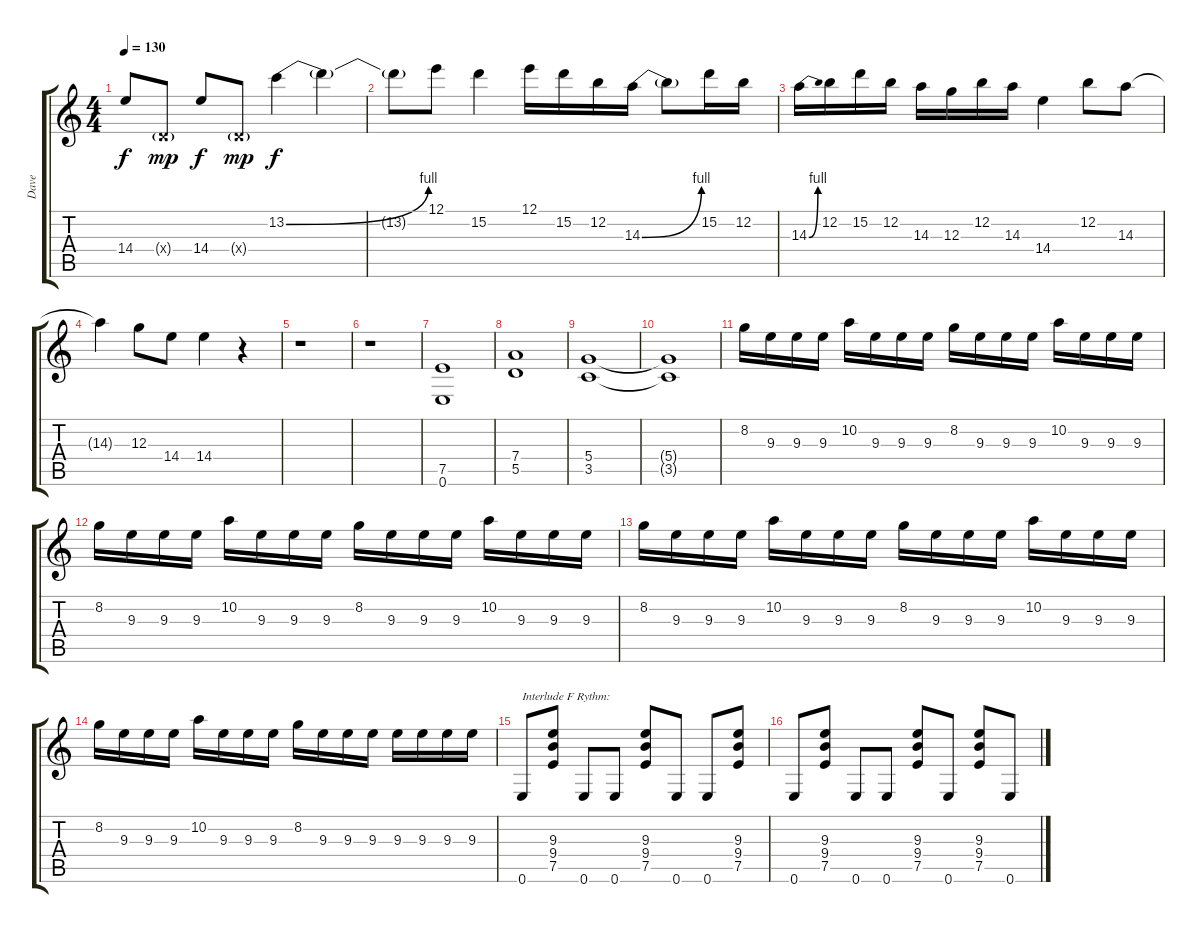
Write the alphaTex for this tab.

\track ("Dave" "Dave") {instrument distortionguitar}
\staff {score tabs}
\tuning (E4 B3 G3 D3 A2 E2) {hide}
\ts (4 4)
\tempo 130
\clef g2
\ks c
14.4{t}.8{dy f} 0.4{g x}.8{dy mp} 14.4.8{dy f} 0.4{g x}.8{dy mp} 13.2{be (bend 0 0 60 4)}.4{dy f} 13.2{t}.4 |
13.2{t}.8 12.1.8 15.2.4 12.1.16 15.2.16 12.2.16 14.3{be (bend 0 0 60 4)}.16 14.3{t}.8 15.2.16 12.2.16 |
14.3{be (bend 0 0 60 4)}.16 12.2.16 15.2.16 12.2.16 14.3.16 12.3.16 12.2.16 14.3.16 14.4.4 12.2.8 14.3.8 |
14.3{t}.4 12.3.8 14.4.8 14.4.4 r.4 |
r.1 |
r.1 |
(7.5 0.6).1 |
(7.4 5.5).1 |
(5.4 3.5).1 |
(5.4{t} 3.5{t}).1 |
8.2.16 9.3.16 9.3.16 9.3.16 10.2.16 9.3.16 9.3.16 9.3.16 8.2.16 9.3.16 9.3.16 9.3.16 10.2.16 9.3.16 9.3.16 9.3.16 |
8.2.16 9.3.16 9.3.16 9.3.16 10.2.16 9.3.16 9.3.16 9.3.16 8.2.16 9.3.16 9.3.16 9.3.16 10.2.16 9.3.16 9.3.16 9.3.16 |
8.2.16 9.3.16 9.3.16 9.3.16 10.2.16 9.3.16 9.3.16 9.3.16 8.2.16 9.3.16 9.3.16 9.3.16 10.2.16 9.3.16 9.3.16 9.3.16 |
8.2.16 9.3.16 9.3.16 9.3.16 10.2.16 9.3.16 9.3.16 9.3.16 8.2.16 9.3.16 9.3.16 9.3.16 9.3.16 9.3.16 9.3.16 9.3.16 |
0.6.8{txt "Interlude F Rythm:" volume 10 instrument distortionguitar} (9.3 9.4 7.5).8 0.6.8 0.6.8 (9.3 9.4 7.5).8 0.6.8 0.6.8 (9.3 9.4 7.5).8 |
0.6.8 (9.3 9.4 7.5).8 0.6.8 0.6.8 (9.3 9.4 7.5).8 0.6.8 (9.3 9.4 7.5).8 0.6.8
